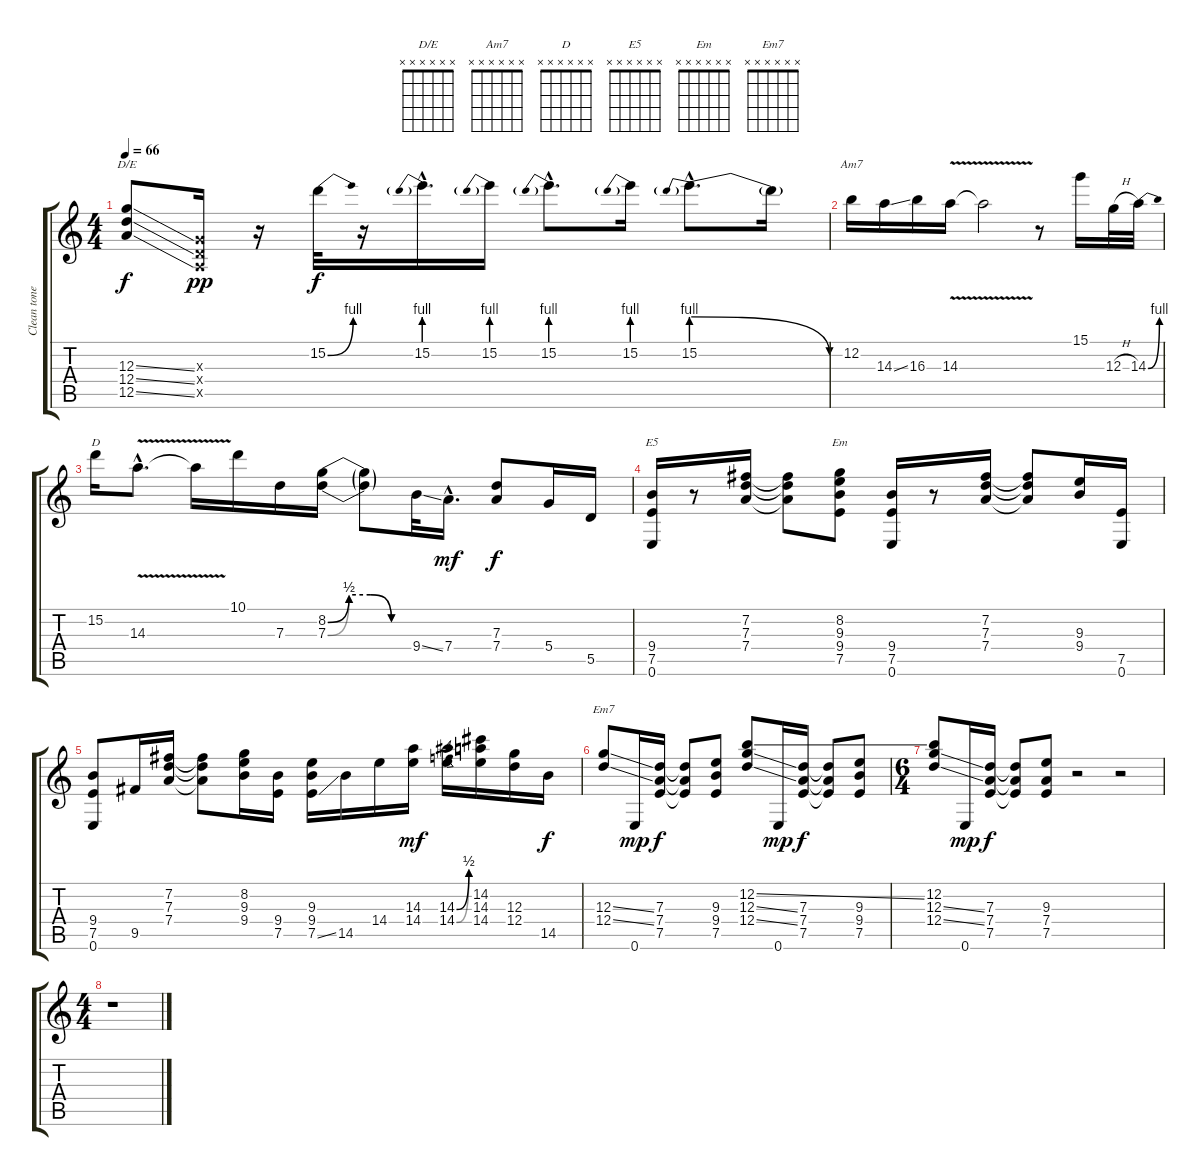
\track ("Clean tone" "Clean tone") {instrument electricguitarclean}
\staff {score tabs}
\tuning (E4 B3 G3 D3 A2 E2) {hide}
\chord ("D/E" x x x x x x)
\chord ("Am7" x x x x x x)
\chord ("D" x x x x x x)
\chord ("E5" x x x x x x)
\chord ("Em" x x x x x x)
\chord ("Em7" x x x x x x)
\ts (4 4)
\tempo 66
\clef g2
\ks c
(12.3{ss} 12.4{ss} 12.5{ss}).8{ch "D/E" dy f} (0.3{x} 0.4{x} 0.5{x}).16{dy pp} r.16 15.2{be (bend 0 0 60 4)}.32{dy f} r.16 15.2{be (prebend 0 4 60 4) hac}.16{d} 15.2{be (prebend 0 4 60 4)}.16 15.2{be (prebend 0 4 60 4) hac}.8{d} 15.2{be (prebend 0 4 60 4)}.16 15.2{be (prebendrelease 0 4 60 0) hac}.8{d} 15.2{t}.16 |
12.2.16{ch "Am7"} 14.3{ss}.16 16.3.16 14.3{v}.16 14.3{t}.2 r.8 15.1.16 12.3{h}.32 14.3{be (bend 0 0 60 4)}.32 |
15.2.16{ch "D"} 14.3{v hac}.8{d} 14.3{t}.16 10.1.16 7.3.16 (8.2{be (custom 0 0 15 2 30 2 45 0 60 0)} 7.3{be (custom 0 0 15 2 30 2 45 0 60 0)}).16 (8.2{t} 7.3{t}).8 9.4{ss}.32 7.4{hac}.16{d dy mf} (7.3 7.4).8{dy f} 5.4.16 5.5.16 |
(9.4 7.5 0.6).16{ch "E5"} r.8 (7.2 7.3 7.4).16 (7.2{t} 7.3{t} 7.4{t}).8 (8.2 9.3 9.4 7.5).8{ch "Em"} (9.4 7.5 0.6).16 r.8 (7.2 7.3 7.4).16 (7.2{t} 7.3{t} 7.4{t}).8 (9.3 9.4).16 (7.5 0.6).16 |
(9.4 7.5 0.6).8 9.5.16 (7.2 7.3 7.4).16 (7.2{t} 7.3{t} 7.4{t}).8 (8.2 9.3 9.4).16 (9.4 7.5).16 (9.3 9.4 7.5{ss}).16 14.5.16 14.4.16 (14.3 14.4).16{dy mf} (14.3{be (bend 0 0 60 2)} 14.4{be (bend 0 0 60 2)}).16 (14.2 14.3 14.4).16 (12.3 12.4).16 14.5.16{dy f} |
(12.3{ss} 12.4{ss}).8{ch "Em7"} 0.6.16{dy mp} (7.3 7.4 7.5).16{dy f} (7.3{t} 7.4{t} 7.5{t}).8 (9.3 9.4 7.5).8 (12.2{ss} 12.3{ss} 12.4{ss}).8 0.6.16{dy mp} (7.3 7.4 7.5).16{dy f} (7.3{t} 7.4{t} 7.5{t}).8 (9.3 9.4 7.5).8 |
\ts (6 4)
(12.2 12.3{ss} 12.4{ss}).8 0.6.16{dy mp} (7.3 7.4 7.5).16{dy f} (7.3{t} 7.4{t} 7.5{t}).8 (9.3 7.4 7.5).8 r.2 r.2 |
\ts (4 4)
r.1
